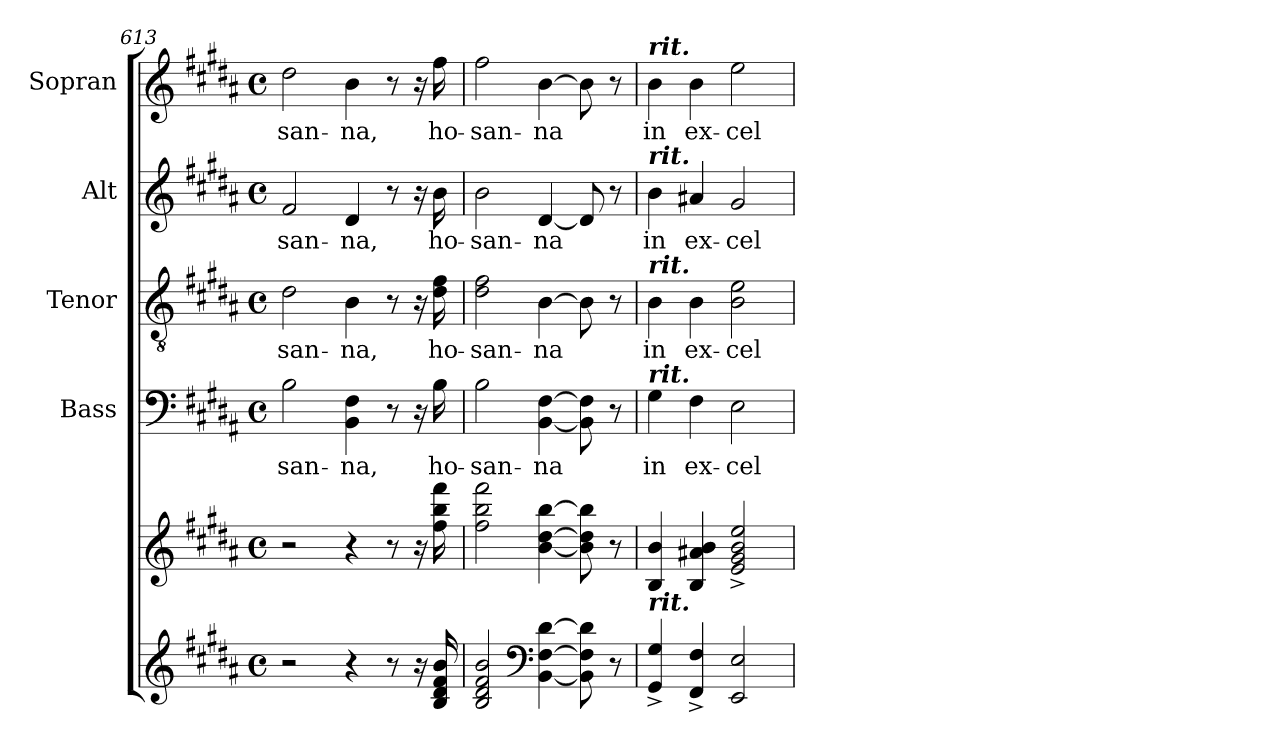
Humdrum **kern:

**kern	**kern	**kern	**text	**kern	**text	**kern	**text	**kern	**text
*part5	*part5	*part4	*part4	*part3	*part3	*part2	*part2	*part1	*part1
*staff6	*staff5	*staff4	*staff4	*staff3	*staff3	*staff2	*staff2	*staff1	*staff1
*	*	*I"Bass	*	*I"Tenor	*	*I"Alt	*	*I"Sopran	*
*	*	*I'B.	*	*I'T.	*	*I'A.	*	*I'S.	*
*clefG2	*clefG2	*clefF4	*	*clefGv2	*	*clefG2	*	*clefG2	*
*k[f#c#g#d#a#]	*k[f#c#g#d#a#]	*k[f#c#g#d#a#]	*	*k[f#c#g#d#a#]	*	*k[f#c#g#d#a#]	*	*k[f#c#g#d#a#]	*
*B:	*B:	*B:	*	*B:	*	*B:	*	*B:	*
*M4/4	*M4/4	*M4/4	*	*M4/4	*	*M4/4	*	*M4/4	*
*met(c)	*met(c)	*met(c)	*	*met(c)	*	*met(c)	*	*met(c)	*
=613	=613	=613	=613	=613	=613	=613	=613	=613	=613
!	!	!	!LO:LY:b	!	!LO:LY:b	!	!LO:LY:b	!	!LO:LY:b
2r	2r	2B\	-san-	2d#\	-san-	2f#/	-san-	2dd#\	-san-
!	!	!	!LO:LY:b	!	!LO:LY:b	!	!LO:LY:b	!	!LO:LY:b
4r	4r	4BB\ 4F#\	-na,	4B\	-na,	4d#/	-na,	4b\	-na,
8r	8r	8r	.	8r	.	8r	.	8r	.
16r	16r	16r	.	16r	.	16r	.	16r	.
!	!	!	!LO:LY:b	!	!LO:LY:b	!	!LO:LY:b	!	!LO:LY:b
16B/ 16d#/ 16f#/ 16b/	16ff#\ 16bb\ 16fff#\	16B\	ho-	16d#\ 16f#\	ho-	16b\	ho-	16ff#\	ho-
=614	=614	=614	=614	=614	=614	=614	=614	=614	=614
!	!	!	!LO:LY:b	!	!LO:LY:b	!	!LO:LY:b	!	!LO:LY:b
2B/ 2d#/ 2f#/ 2b/	2ff#\ 2bb\ 2fff#\	2B\	-san-	2d#\ 2f#\	-san-	2b\	-san-	2ff#\	-san-
*clefF4	*	*	*	*	*	*	*	*	*
!	!	!	!LO:LY:b	!	!LO:LY:b	!	!LO:LY:b	!	!LO:LY:b
[4BB\ [4F#\ [4d#\	[4b\ [4dd#\ [4bb\	[4BB\ [4F#\	-na	[4B\	-na	[4d#/	-na	[4b\	-na
8BB\] 8F#\] 8d#\]	8b\] 8dd#\] 8bb\]	8BB\] 8F#\]	.	8B\]	.	8d#/]	.	8b\]	.
8r	8r	8r	.	8r	.	8r	.	8r	.
=615	=615	=615	=615	=615	=615	=615	=615	=615	=615
!	!	!	!	!	!	!	!	!LO:TX:a:Bi:t=rit.	!
!	!	!	!	!	!	!LO:TX:a:Bi:t=rit.	!	!	!
!	!	!	!	!LO:TX:a:Bi:t=rit.	!	!	!	!	!
!	!	!LO:TX:a:Bi:t=rit.	!	!	!	!	!	!	!
!	!LO:TX:b:Bi:t=rit.	!	!	!	!	!	!	!	!
!	!	!	!LO:LY:b	!	!LO:LY:b	!	!LO:LY:b	!	!LO:LY:b
4GG#/^< 4G#/^<	4B/ 4b/	4G#\	in	4B\	in	4b\	in	4b\	in
!	!	!	!LO:LY:b	!	!LO:LY:b	!	!LO:LY:b	!	!LO:LY:b
4FF#/^< 4F#/^<	4B/ 4a#X/ 4b/	4F#\	ex-	4B\	ex-	4a#X/	ex-	4b\	ex-
!	!	!	!LO:LY:b	!	!LO:LY:b	!	!LO:LY:b	!	!LO:LY:b
2EE/ 2E/	2e/^< 2g#/^< 2b/^< 2ee/^<	2E\	-cel-	2B\ 2e\	-cel-	2g#/	-cel-	2ee\	-cel-
=	=	=	=	=	=	=	=	=	=
*-	*-	*-	*-	*-	*-	*-	*-	*-	*-
